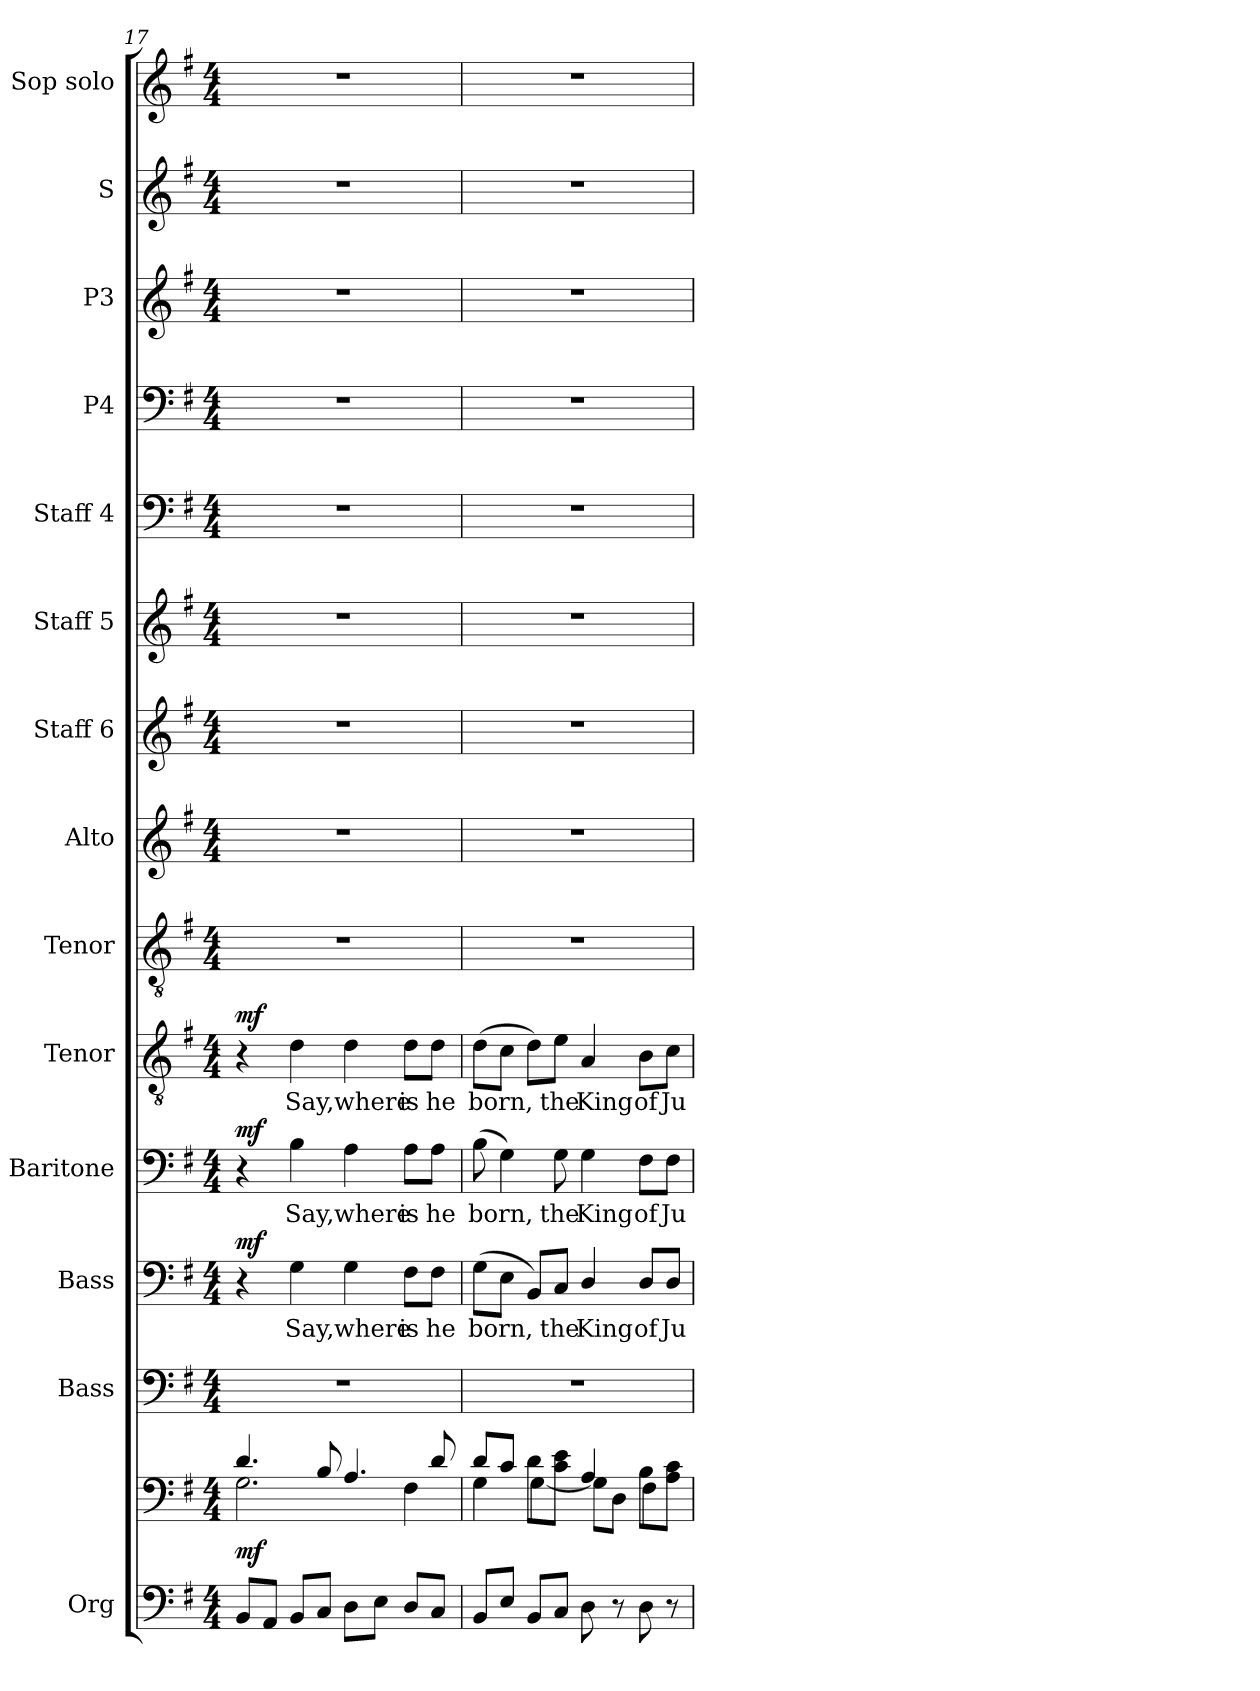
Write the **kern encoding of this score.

**kern	**kern	**dynam	**kern	**kern	**text	**dynam	**kern	**text	**dynam	**kern	**text	**dynam	**kern	**kern	**kern	**kern	**kern	**kern	**kern	**kern	**kern
*part14	*part14	*part14	*part13	*part12	*part12	*part12	*part11	*part11	*part11	*part10	*part10	*part10	*part9	*part8	*part7	*part6	*part5	*part4	*part3	*part2	*part1
*staff15	*staff14	*staff14/15	*staff13	*staff12	*staff12	*staff12	*staff11	*staff11	*staff11	*staff10	*staff10	*staff10	*staff9	*staff8	*staff7	*staff6	*staff5	*staff4	*staff3	*staff2	*staff1
*I"Org	*	*	*I"Bass	*I"Bass	*	*	*I"Baritone	*	*	*I"Tenor	*	*	*I"Tenor	*I"Alto	*I"Staff 6	*I"Staff 5	*I"Staff 4	*I"P4	*I"P3	*I"S	*I"Sop solo
*I'Org.	*	*	*I'B.	*I'B.	*	*	*I'Bar.	*	*	*I'T.	*	*	*I'T.	*I'A.	*I'Sta. 6	*I'Sta. 5	*I'Sta. 4	*	*	*	*I'S.
*clefF4	*clefF4	*	*clefF4	*clefF4	*	*	*clefF4	*	*	*clefGv2	*	*	*clefGv2	*clefG2	*clefG2	*clefG2	*clefF4	*clefF4	*clefG2	*clefG2	*clefG2
*	*	*	*	*	*	*	*	*	*	*ITrd7c12	*	*	*ITrd7c12	*	*	*	*	*	*	*	*
*k[f#]	*k[f#]	*	*k[f#]	*k[f#]	*	*	*k[f#]	*	*	*k[f#]	*	*	*k[f#]	*k[f#]	*k[f#]	*k[f#]	*k[f#]	*k[f#]	*k[f#]	*k[f#]	*k[f#]
*G:	*G:	*	*G:	*G:	*	*	*G:	*	*	*G:	*	*	*G:	*G:	*G:	*G:	*G:	*G:	*G:	*G:	*G:
*M4/4	*M4/4	*	*M4/4	*M4/4	*	*	*M4/4	*	*	*M4/4	*	*	*M4/4	*M4/4	*M4/4	*M4/4	*M4/4	*M4/4	*M4/4	*M4/4	*M4/4
=17	=17	=17	=17	=17	=17	=17	=17	=17	=17	=17	=17	=17	=17	=17	=17	=17	=17	=17	=17	=17	=17
*	*^	*	*	*	*	*	*	*	*	*	*	*	*	*	*	*	*	*	*	*	*
8BBi/L	4.di/	2.Gi\	mf	1r	4r	.	mf	4r	.	mf	4r	.	mf	1r	1r	1r	1r	1r	1r	1r	1r	1r
8AAi/J	.	.	.	.	.	.	.	.	.	.	.	.	.	.	.	.	.	.	.	.	.	.
!	!	!	!	!	!	!LO:LY:b:color=#000000	!	!	!	!	!	!	!	!	!	!	!	!	!	!	!	!
!	!	!	!	!	!	!	!	!	!LO:LY:b:color=#000000	!	!	!	!	!	!	!	!	!	!	!	!	!
!	!	!	!	!	!	!	!	!	!	!	!	!LO:LY:b:color=#000000	!	!	!	!	!	!	!	!	!	!
8BBi/L	.	.	.	.	4Gi\	Say,	.	4Bi\	Say,	.	4Di\	Say,	.	.	.	.	.	.	.	.	.	.
8Ci/J	8Bi/	.	.	.	.	.	.	.	.	.	.	.	.	.	.	.	.	.	.	.	.	.
!	!	!	!	!	!	!LO:LY:b:color=#000000	!	!	!	!	!	!	!	!	!	!	!	!	!	!	!	!
!	!	!	!	!	!	!	!	!	!LO:LY:b:color=#000000	!	!	!	!	!	!	!	!	!	!	!	!	!
!	!	!	!	!	!	!	!	!	!	!	!	!LO:LY:b:color=#000000	!	!	!	!	!	!	!	!	!	!
8Di\L	4.Ai/	.	.	.	4Gi\	where	.	4Ai\	where	.	4Di\	where	.	.	.	.	.	.	.	.	.	.
8Ei\J	.	.	.	.	.	.	.	.	.	.	.	.	.	.	.	.	.	.	.	.	.	.
!	!	!	!	!	!	!LO:LY:b:color=#000000	!	!	!	!	!	!	!	!	!	!	!	!	!	!	!	!
!	!	!	!	!	!	!	!	!	!LO:LY:b:color=#000000	!	!	!	!	!	!	!	!	!	!	!	!	!
!	!	!	!	!	!	!	!	!	!	!	!	!LO:LY:b:color=#000000	!	!	!	!	!	!	!	!	!	!
8Di/L	.	4F#i\	.	.	8F#i\L	is	.	8Ai\L	is	.	8Di\L	is	.	.	.	.	.	.	.	.	.	.
!	!	!	!	!	!	!LO:LY:b:color=#000000	!	!	!	!	!	!	!	!	!	!	!	!	!	!	!	!
!	!	!	!	!	!	!	!	!	!LO:LY:b:color=#000000	!	!	!	!	!	!	!	!	!	!	!	!	!
!	!	!	!	!	!	!	!	!	!	!	!	!LO:LY:b:color=#000000	!	!	!	!	!	!	!	!	!	!
8Ci/J	8di/	.	.	.	8F#i\J	he	.	8Ai\J	he	.	8Di\J	he	.	.	.	.	.	.	.	.	.	.
=18	=18	=18	=18	=18	=18	=18	=18	=18	=18	=18	=18	=18	=18	=18	=18	=18	=18	=18	=18	=18	=18	=18
!	!	!	!	!	!	!LO:LY:b:color=#000000	!	!	!	!	!	!	!	!	!	!	!	!	!	!	!	!
!	!	!	!	!	!	!	!	!	!LO:LY:b:color=#000000	!	!	!	!	!	!	!	!	!	!	!	!	!
!	!	!	!	!	!	!	!	!	!	!	!	!LO:LY:b:color=#000000	!	!	!	!	!	!	!	!	!	!
8BBi/L	8di/L	4Gi\	.	1r	(8Gi\L	born,	.	(8Bi\	born,	.	(8Di\L	born,	.	1r	1r	1r	1r	1r	1r	1r	1r	1r
8Ei/J	8ci/J	.	.	.	8Ei\J	.	.	4Gi\)	.	.	8Ci\J	.	.	.	.	.	.	.	.	.	.	.
8BBi/L	8di\L	[4Gi\	.	.	8BBi/L)	.	.	.	.	.	8Di\L)	.	.	.	.	.	.	.	.	.	.	.
!	!	!	!	!	!	!LO:LY:b:color=#000000	!	!	!	!	!	!	!	!	!	!	!	!	!	!	!	!
!	!	!	!	!	!	!	!	!	!LO:LY:b:color=#000000	!	!	!	!	!	!	!	!	!	!	!	!	!
!	!	!	!	!	!	!	!	!	!	!	!	!LO:LY:b:color=#000000	!	!	!	!	!	!	!	!	!	!
8Ci/J	8ci\ 8ei\J	.	.	.	8Ci/J	the	.	8Gi\	the	.	8Ei\J	the	.	.	.	.	.	.	.	.	.	.
!	!	!	!	!	!	!LO:LY:b:color=#000000	!	!	!	!	!	!	!	!	!	!	!	!	!	!	!	!
!	!	!	!	!	!	!	!	!	!LO:LY:b:color=#000000	!	!	!	!	!	!	!	!	!	!	!	!	!
!	!	!	!	!	!	!	!	!	!	!	!	!LO:LY:b:color=#000000	!	!	!	!	!	!	!	!	!	!
8Di\	4Ai/	8Gi\L]	.	.	4Di/	King	.	4Gi\	King	.	4AAi/	King	.	.	.	.	.	.	.	.	.	.
8r	.	8Di\J	.	.	.	.	.	.	.	.	.	.	.	.	.	.	.	.	.	.	.	.
!	!	!	!	!	!	!LO:LY:b:color=#000000	!	!	!	!	!	!	!	!	!	!	!	!	!	!	!	!
!	!	!	!	!	!	!	!	!	!LO:LY:b:color=#000000	!	!	!	!	!	!	!	!	!	!	!	!	!
!	!	!	!	!	!	!	!	!	!	!	!	!LO:LY:b:color=#000000	!	!	!	!	!	!	!	!	!	!
8Di\	8Bi\L	4F#i\	.	.	8Di/L	of	.	8F#i\L	of	.	8BBi\L	of	.	.	.	.	.	.	.	.	.	.
!	!	!	!	!	!	!LO:LY:b:color=#000000	!	!	!	!	!	!	!	!	!	!	!	!	!	!	!	!
!	!	!	!	!	!	!	!	!	!LO:LY:b:color=#000000	!	!	!	!	!	!	!	!	!	!	!	!	!
!	!	!	!	!	!	!	!	!	!	!	!	!LO:LY:b:color=#000000	!	!	!	!	!	!	!	!	!	!
8r	8Ai\ 8ci\J	.	.	.	8Di/J	Ju-	.	8F#i\J	Ju-	.	8Ci\J	Ju-	.	.	.	.	.	.	.	.	.	.
*	*v	*v	*	*	*	*	*	*	*	*	*	*	*	*	*	*	*	*	*	*	*	*
=	=	=	=	=	=	=	=	=	=	=	=	=	=	=	=	=	=	=	=	=	=
*-	*-	*-	*-	*-	*-	*-	*-	*-	*-	*-	*-	*-	*-	*-	*-	*-	*-	*-	*-	*-	*-
